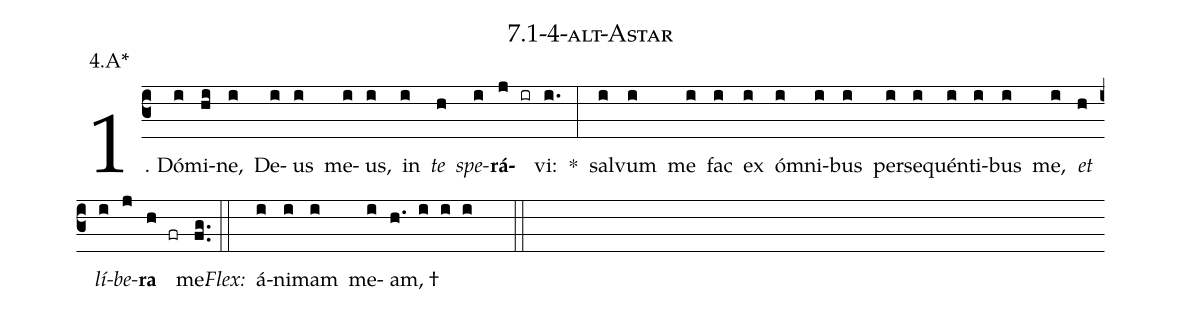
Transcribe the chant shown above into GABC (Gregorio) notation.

name: 7.1-4-alt-Astar;
annotation: 4.A*;
%%
(c3)1. Dó(i)mi(hi)ne,(i) De(i)us(i) me(i)us,(i) in(i) <i>te</i>(h) <i>spe</i>(i)<b>rá</b>(j ir)vi:(i.) *(:) sal(i)vum(i) me(i) fac(i) ex(i) óm(i)ni(i)bus(i) per(i)se(i)quén(i)ti(i)bus(i) me,(i) <i>et</i>(h) <i>lí</i>(i)<i>be</i>(j)<b>ra</b>(h fr) me.(fg..) (::)
<i>Flex:</i>()  á(i)ni(i)mam(i) me(i)am, †(h. i i i  ::)
